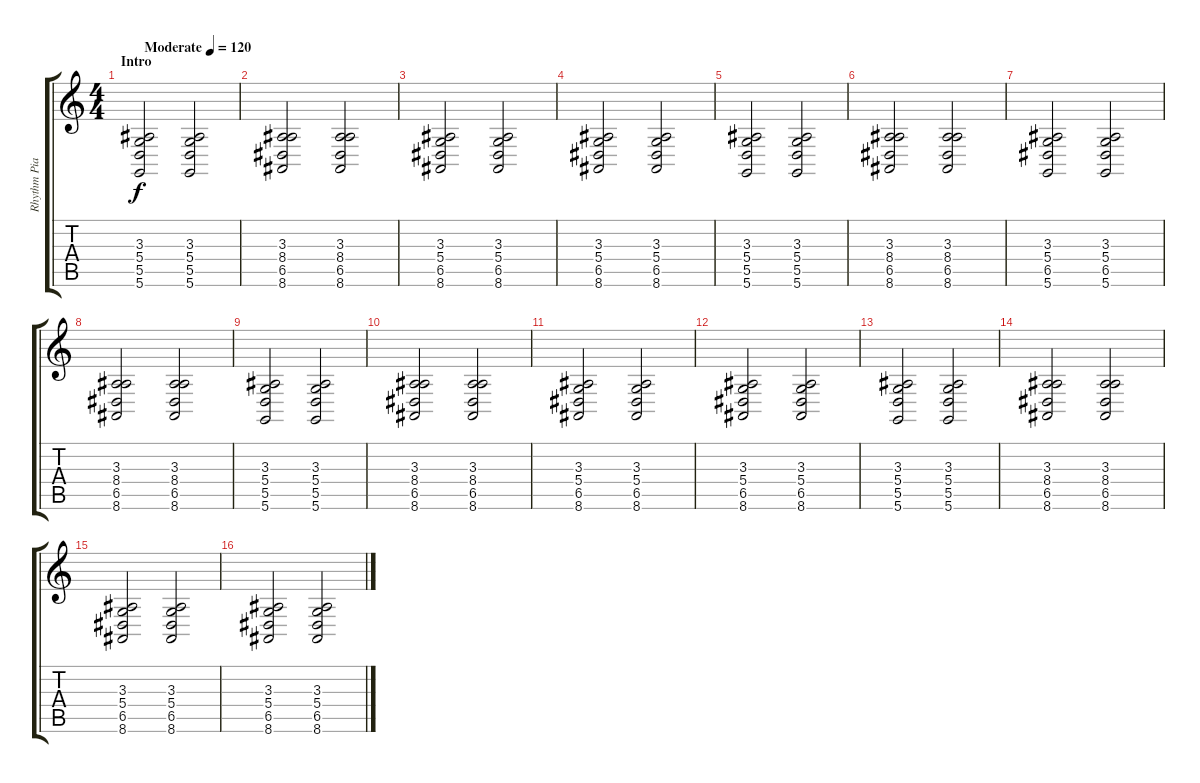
\track ("Rhythm Piano" "Rhythm Pia") {instrument brightacousticpiano}
\staff {score tabs}
\tuning (E4 B3 G3 D3 A2 D2) {hide}
\ts (4 4)
\section ("" "Intro")
\tempo (120 "Moderate")
\clef g2
\ks c
(3.3 5.4 5.5 5.6).2{dy f volume 3 instrument brightacousticpiano} (3.3 5.4 5.5 5.6).2{volume 13} |
(3.3 8.4 6.5 8.6).2 (3.3 8.4 6.5 8.6).2 |
(3.3 5.4 6.5 8.6).2 (3.3 5.4 6.5 8.6).2 |
(3.3 5.4 6.5 8.6).2 (3.3 5.4 6.5 8.6).2 |
(3.3 5.4 5.5 5.6).2 (3.3 5.4 5.5 5.6).2 |
(3.3 8.4 6.5 8.6).2 (3.3 8.4 6.5 8.6).2 |
(3.3 5.4 6.5 5.6).2 (3.3 5.4 6.5 5.6).2 |
(3.3 8.4 6.5 8.6).2 (3.3 8.4 6.5 8.6).2 |
(3.3 5.4 5.5 5.6).2 (3.3 5.4 5.5 5.6).2 |
(3.3 8.4 6.5 8.6).2 (3.3 8.4 6.5 8.6).2 |
(3.3 5.4 6.5 8.6).2 (3.3 5.4 6.5 8.6).2 |
(3.3 5.4 6.5 8.6).2 (3.3 5.4 6.5 8.6).2 |
(3.3 5.4 5.5 5.6).2 (3.3 5.4 5.5 5.6).2 |
(3.3 8.4 6.5 8.6).2 (3.3 8.4 6.5 8.6).2 |
(3.3 5.4 6.5 8.6).2 (3.3 5.4 6.5 8.6).2 |
(3.3 5.4 6.5 8.6).2 (3.3 5.4 6.5 8.6).2
